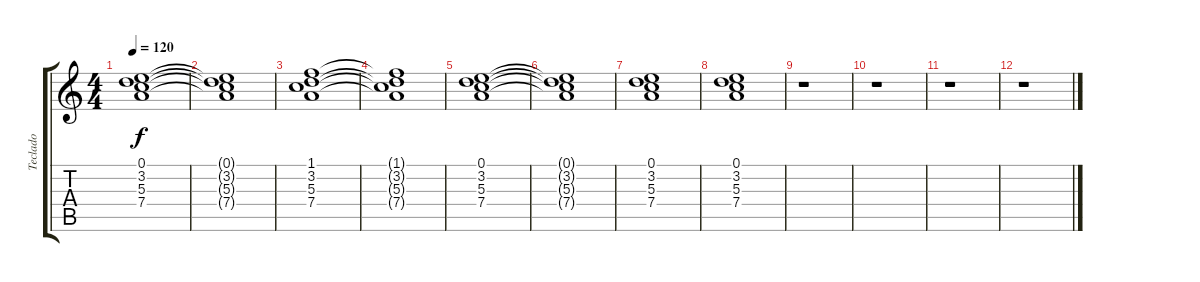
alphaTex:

\track ("Teclado" "Teclado") {instrument fretlessbass}
\staff {score tabs}
\tuning (E4 B3 G3 D3 A2 E2) {hide}
\ts (4 4)
\tempo 120
\clef g2
\ks c
(0.1 3.2 5.3 7.4).1{dy f} |
(0.1{t} 3.2{t} 5.3{t} 7.4{t}).1 |
(1.1 3.2 5.3 7.4).1 |
(1.1{t} 3.2{t} 5.3{t} 7.4{t}).1 |
(0.1 3.2 5.3 7.4).1 |
(0.1{t} 3.2{t} 5.3{t} 7.4{t}).1 |
(0.1 3.2 5.3 7.4).1 |
(0.1 3.2 5.3 7.4).1 |
r.1 |
r.1 |
r.1 |
r.1
